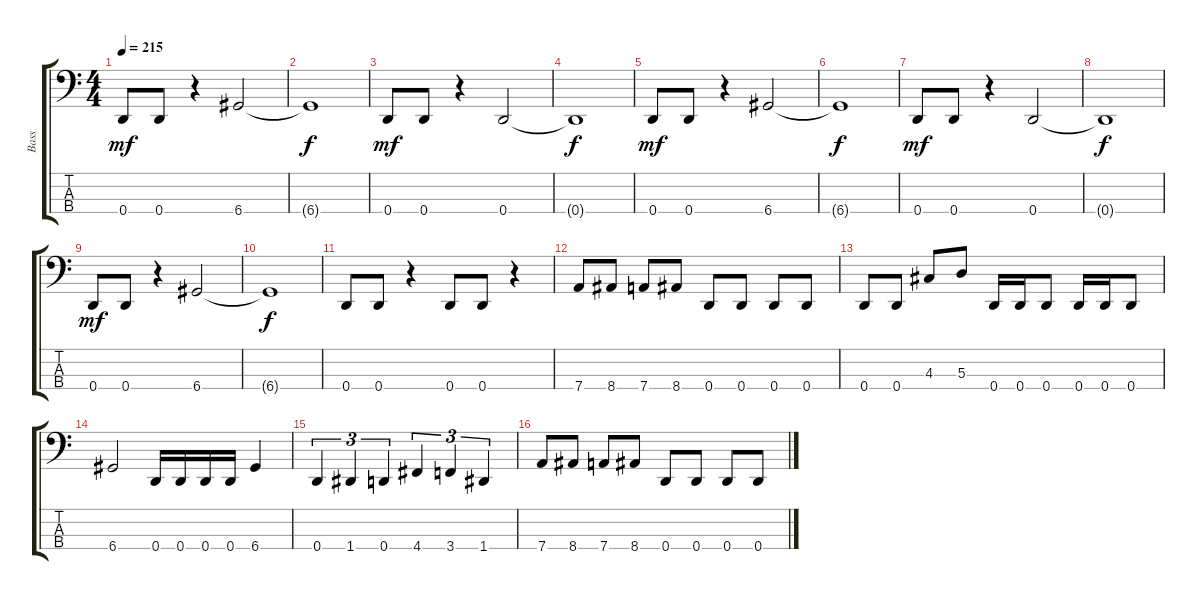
\track ("Bass" "Bass") {instrument electricbassfinger}
\staff {score tabs}
\tuning (G2 D2 A1 D1) {hide}
\ts (4 4)
\tempo 215
\clef f4
\ks c
0.4.8{dy mf} 0.4.8 r.4 6.4.2 |
6.4{t}.1{dy f} |
0.4.8{dy mf} 0.4.8 r.4 0.4.2 |
0.4{t}.1{dy f} |
0.4.8{dy mf} 0.4.8 r.4 6.4.2 |
6.4{t}.1{dy f} |
0.4.8{dy mf} 0.4.8 r.4 0.4.2 |
0.4{t}.1{dy f} |
0.4.8{dy mf} 0.4.8 r.4 6.4.2 |
6.4{t}.1{dy f} |
0.4.8 0.4.8 r.4 0.4.8 0.4.8 r.4 |
7.4.8 8.4.8 7.4.8 8.4.8 0.4.8 0.4.8 0.4.8 0.4.8 |
0.4.8 0.4.8 4.3.8 5.3.8 0.4.16 0.4.16 0.4.8 0.4.16 0.4.16 0.4.8 |
6.4.2 0.4.16 0.4.16 0.4.16 0.4.16 6.4.4 |
0.4.4{tu (3 2)} 1.4.4{tu (3 2)} 0.4.4{tu (3 2)} 4.4.4{tu (3 2)} 3.4.4{tu (3 2)} 1.4.4{tu (3 2)} |
7.4.8 8.4.8 7.4.8 8.4.8 0.4.8 0.4.8 0.4.8 0.4.8
